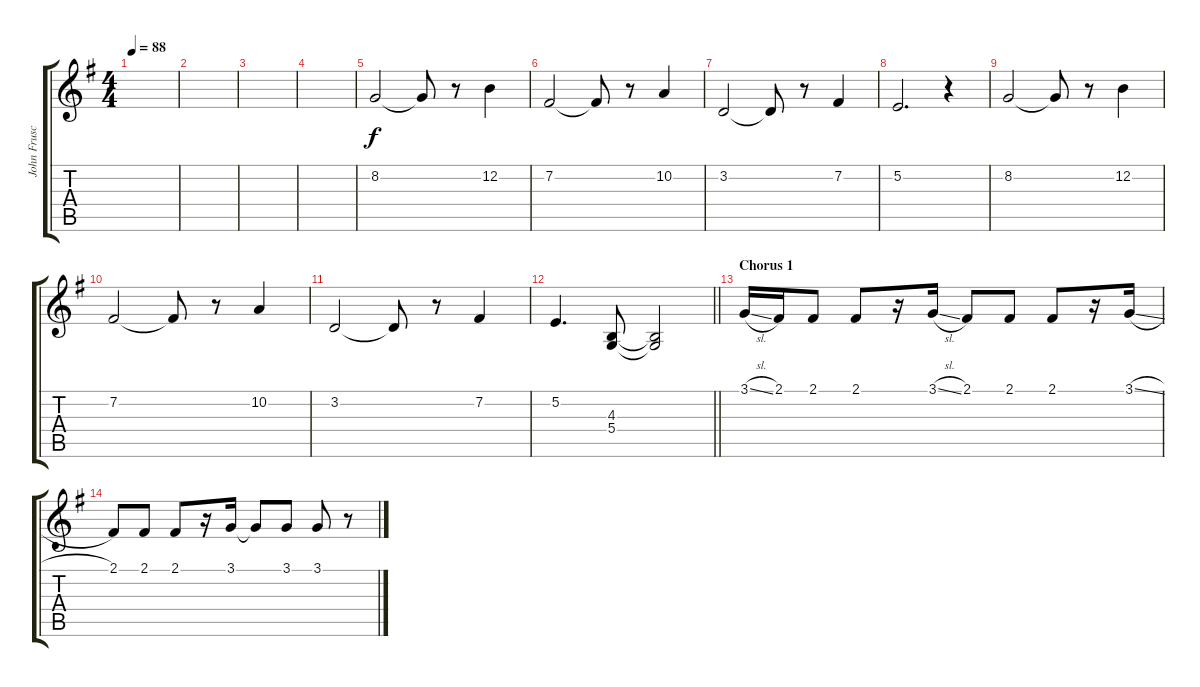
\track ("John Frusciante (Bgk Vocal 1)" "John Frusc") {instrument choiraahs}
\staff {score tabs}
\tuning (E4 B3 G3 D3 A2 E2) {hide}
\ts (4 4)
\tempo 88
\clef g2
\ks g
|
|
|
|
8.2.2 8.2{t}.8 r.8 12.2.4 |
7.2.2 7.2{t}.8 r.8 10.2.4 |
3.2.2 3.2{t}.8 r.8 7.2.4 |
5.2.2{d} r.4 |
8.2.2 8.2{t}.8 r.8 12.2.4 |
7.2.2 7.2{t}.8 r.8 10.2.4 |
3.2.2 3.2{t}.8 r.8 7.2.4 |
\barLineRight lightlight
5.2.4{d} (4.3 5.4).8 (4.3{t} 5.4{t}).2 |
\section ("" "Chorus 1")
3.1{sl}.16{instrument flute} 2.1.16 2.1.8 2.1.8 r.16 3.1{sl}.16 2.1.8 2.1.8 2.1.8 r.16 3.1{sl}.16 |
2.1.8 2.1.8 2.1.8 r.16 3.1.16 3.1{t}.8 3.1.8 3.1.8 r.8
